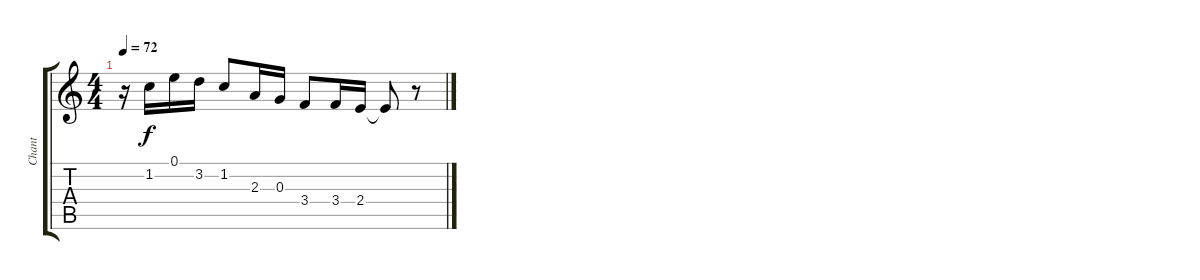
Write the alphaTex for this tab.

\track ("Chant" "Chant") {instrument acousticguitarsteel}
\staff {score tabs}
\tuning (E4 B3 G3 D3 A2 E2) {hide}
\ts (4 4)
\tempo 72
\clef g2
\ks c
r.16{dy f} 1.2.16 0.1.16 3.2.16 1.2.8 2.3.16 0.3.16 3.4.8 3.4.16 2.4.16 2.4{t}.8 r.8
